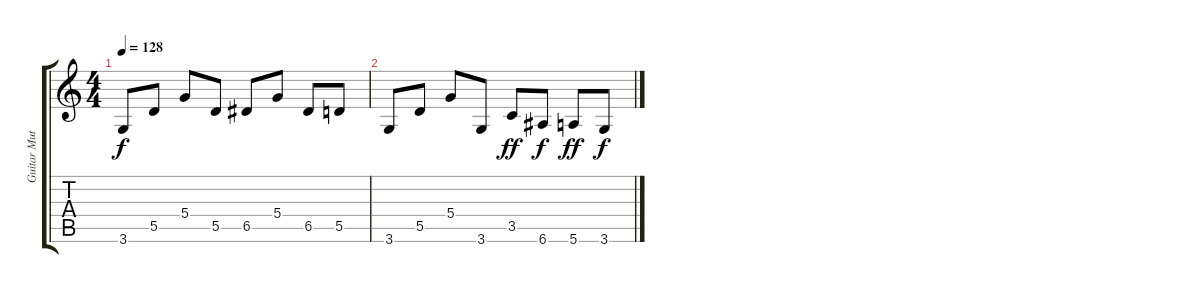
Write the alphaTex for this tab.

\track ("Guitar Muted" "Guitar Mut") {instrument electricguitarmuted}
\staff {score tabs}
\tuning (E4 B3 G3 D3 A2 E2) {hide}
\ts (4 4)
\tempo 128
\clef g2
\ks c
3.6.8{dy f} 5.5.8 5.4.8 5.5.8 6.5.8 5.4.8 6.5.8 5.5.8 |
3.6.8 5.5.8 5.4.8 3.6.8 3.5.8{dy ff} 6.6.8{dy f} 5.6.8{dy ff} 3.6.8{dy f}
